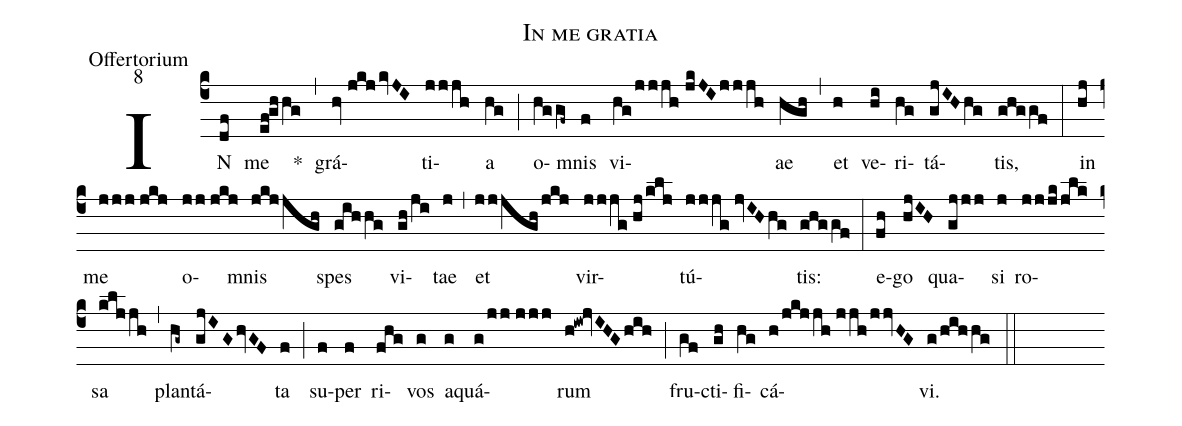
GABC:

name:In me gratia;
office-part:Offertorium;
mode:8;
%%
(c4) IN(df) me(ef!ghhg) *(,) grá(hv//jkjkvJI)ti(jjjh)a(hg) (;) o(hggf~)mnis(f) vi(hg/jjjh//jkJIjjjh)ae(hgh) (,) et(h) ve(hi)ri(hg)tá(gjIHhg)tis,(ghggf) (:) in(hj) me(jjj//jkj) o(jj//jkj)mnis(jkjjgh) spes(gihhg) vi(gh/ji)tae(j) (,) et(jjjgh/jkj) vir(jjjg//hj/klj)tú(jjjg//jvIHhg)tis:(ghggf) (:) e(fh)go(hjIH) qua(gjjj)si(j) ro(jjjk/jlk)sa(kljjh) (,) plan(hg~)tá(gjIGhvGF)ta(f) (;) su(f)per(f) ri(fhg)vos(g) a(g)quá(g/jj//jjj)rum(h!iw!jvIHGhih) (;) fru(gf)cti(gh)fi(hg)cá(h/jkjjh//jjh/jjvHG)vi.(g/hihhg) (::)
